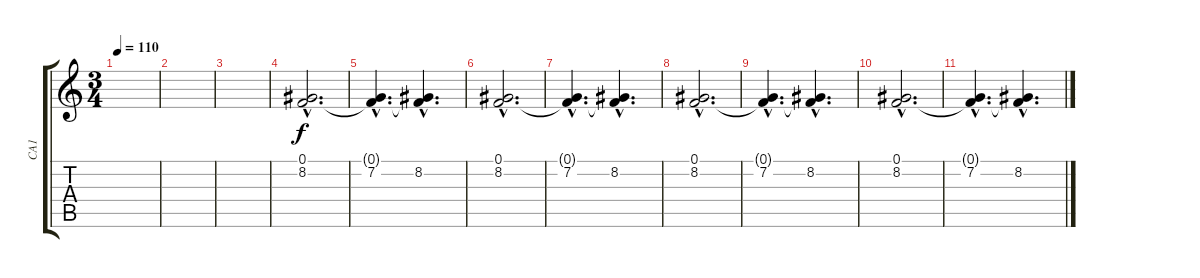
\track ("CA1" "CA1") {instrument choiraahs}
\staff {score tabs}
\tuning (F4 C4 Ab3 Eb3 Bb2 F2) {hide}
\ts (3 4)
\tempo 110
\clef g2
\ks c
|
|
|
(0.1{hac} 8.2{hac}).2{d} |
(0.1{hac t} 7.2{hac}).4{d} (0.1{hac t} 8.2{hac}).4{d} |
(0.1{hac} 8.2{hac}).2{d} |
(0.1{hac t} 7.2{hac}).4{d} (0.1{hac t} 8.2{hac}).4{d} |
(0.1{hac} 8.2{hac}).2{d} |
(0.1{hac t} 7.2{hac}).4{d} (0.1{hac t} 8.2{hac}).4{d} |
(0.1{hac} 8.2{hac}).2{d} |
(0.1{hac t} 7.2{hac}).4{d} (0.1{hac t} 8.2{hac}).4{d}
